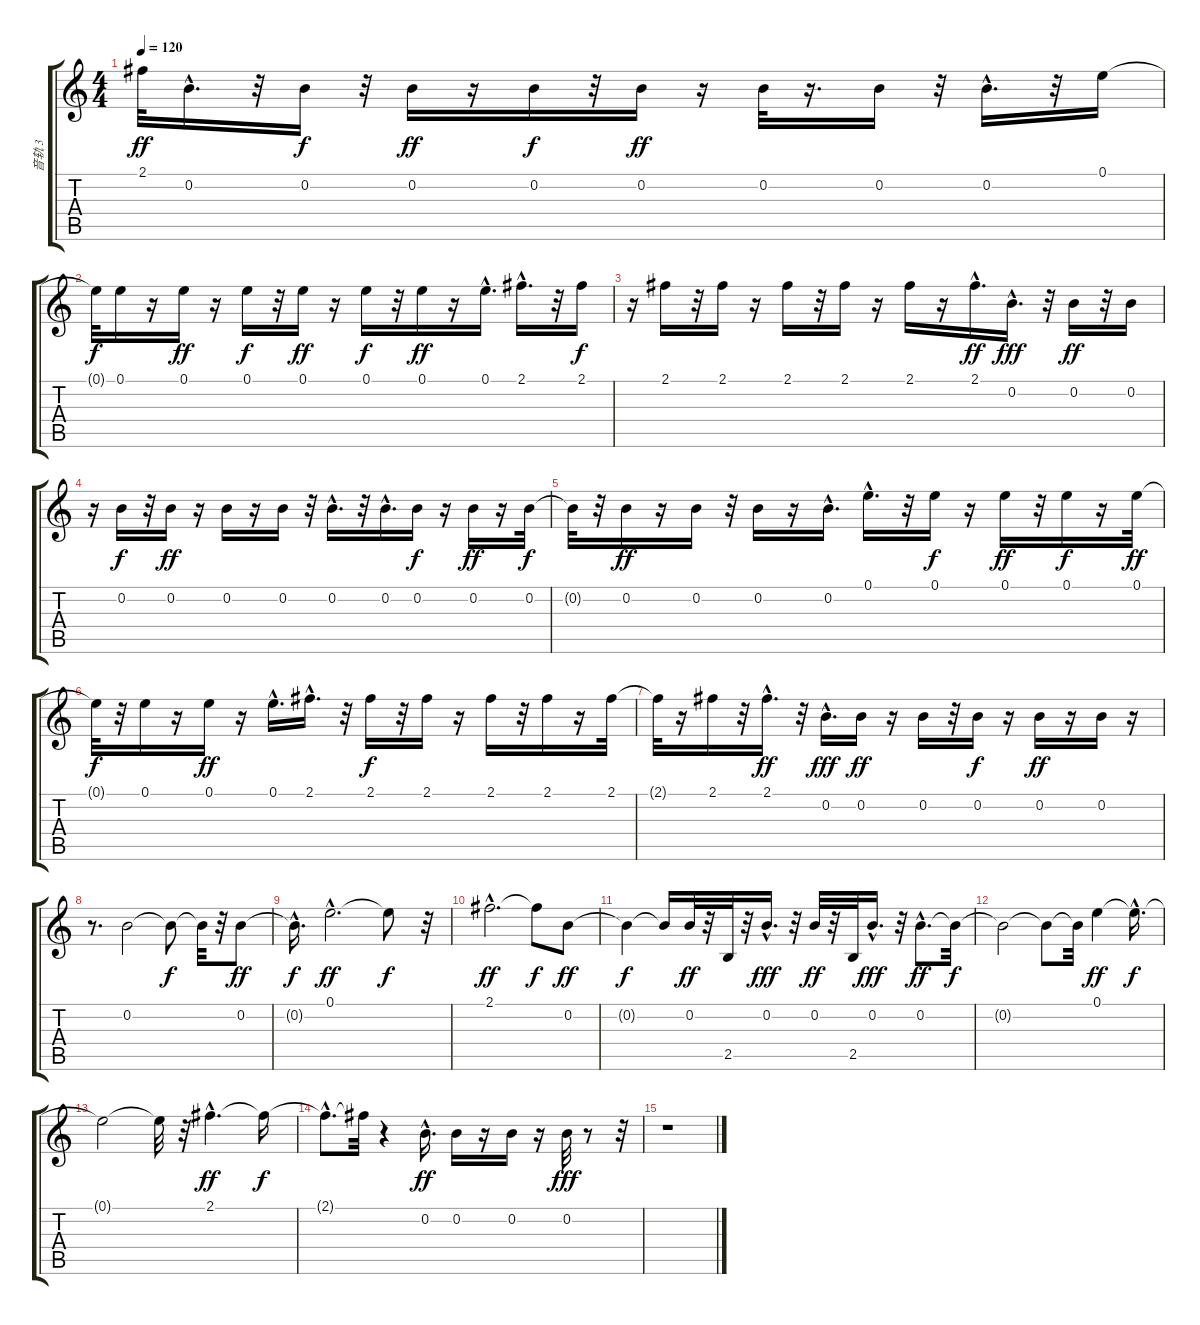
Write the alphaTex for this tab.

\track ("音轨 3" "音轨 3") {instrument distortionguitar}
\staff {score tabs}
\tuning (E4 B3 G3 D3 A2 E2) {hide}
\ts (4 4)
\tempo 120
\clef g2
\ks c
2.1.32{dy ff instrument distortionguitar} 0.2{hac}.16{d} r.32 0.2.16{dy f} r.32 0.2.16{dy ff} r.16 0.2.16{dy f} r.32 0.2.16{dy ff} r.16 0.2.32 r.16{d} 0.2.16 r.32 0.2{hac}.16{d} r.32 0.1.16 |
0.1{t}.32{dy f} 0.1.16 r.16 0.1.16{dy ff} r.16 0.1.16{dy f} r.32 0.1.16{dy ff} r.16 0.1.16{dy f} r.32 0.1.16{dy ff} r.16 0.1{hac}.16{d} 2.1{hac}.16{d} r.32 2.1.16{dy f} |
r.16 2.1.16 r.32 2.1.16 r.16 2.1.16 r.32 2.1.16 r.16 2.1.16 r.16 2.1{hac}.16{d dy ff} 0.2{hac}.16{d dy fff} r.32 0.2.16{dy ff} r.32 0.2.16 |
r.16 0.2.16{dy f} r.32 0.2.16{dy ff} r.16 0.2.16 r.16 0.2.16 r.32 0.2{hac}.16{d} r.32 0.2{hac}.16{d} 0.2.16{dy f} r.16 0.2.16{dy ff} r.16 0.2.32{dy f} |
0.2{t}.32 r.32 0.2.16{dy ff} r.16 0.2.16 r.32 0.2.16 r.16 0.2{hac}.16{d} 0.1{hac}.16{d} r.32 0.1.16{dy f} r.16 0.1.16{dy ff} r.32 0.1.16{dy f} r.16 0.1.32{dy ff} |
0.1{t}.32{dy f} r.32 0.1.16 r.16 0.1.16{dy ff} r.16 0.1{hac}.16{d} 2.1{hac}.16{d} r.32 2.1.16{dy f} r.32 2.1.16 r.16 2.1.16 r.32 2.1.16 r.16 2.1.32 |
2.1{t}.32 r.16 2.1.16 r.32 2.1{hac}.16{d dy ff} r.32 0.2{hac}.16{d dy fff} 0.2.16{dy ff} r.16 0.2.16 r.32 0.2.16{dy f} r.16 0.2.16{dy ff} r.16 0.2.16 r.16 |
r.8{d} 0.2.2{volume 9} 0.2{t}.8{dy f} 0.2{t}.32 r.32 0.2.8{dy ff} |
0.2{hac t}.16{d dy f} 0.1{hac}.2{d dy ff} 0.1{t}.8{dy f} r.32 |
2.1{hac}.2{d dy ff} 2.1{t}.8{dy f} 0.2.8{dy ff} |
0.2{t}.4{dy f} 0.2{t}.16 0.2.32{dy ff} r.32 2.5.32 r.32 0.2{hac}.16{d dy fff} r.32 0.2.32{dy ff} r.32 2.5.32 0.2{hac}.16{d dy fff} r.32 0.2{hac}.8{d dy ff} 0.2{t}.32{dy f} |
0.2{t}.2 0.2{t}.8 0.2{t}.32 0.1.4{dy ff} 0.1{hac t}.16{d dy f} |
0.1{t}.2 0.1{t}.32 r.32 2.1{hac}.4{d dy ff} 2.1{t}.16{dy f} |
2.1{hac t}.8{d} 2.1{t}.32 r.4 0.2{hac}.16{d dy ff} 0.2.16 r.16 0.2.16 r.16 0.2.32{dy fff} r.8 r.32 |
r.1
